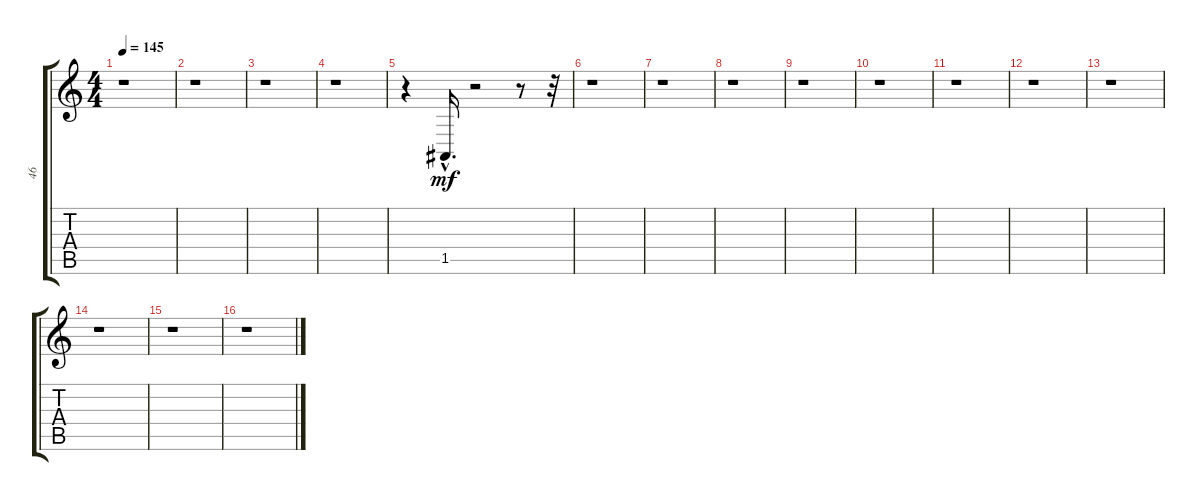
\track ("46" "46") {instrument voiceoohs}
\staff {score tabs}
\tuning (E4 B3 G3 D3 A2 E2) {hide}
\ts (4 4)
\tempo 145
\clef g2
\ks c
r.1{dy f} |
r.1 |
r.1 |
r.1 |
r.4 1.5{hac}.16{d dy mf} r.2 r.8 r.32 |
r.1 |
r.1 |
r.1 |
r.1 |
r.1 |
r.1 |
r.1 |
r.1 |
r.1 |
r.1 |
r.1
